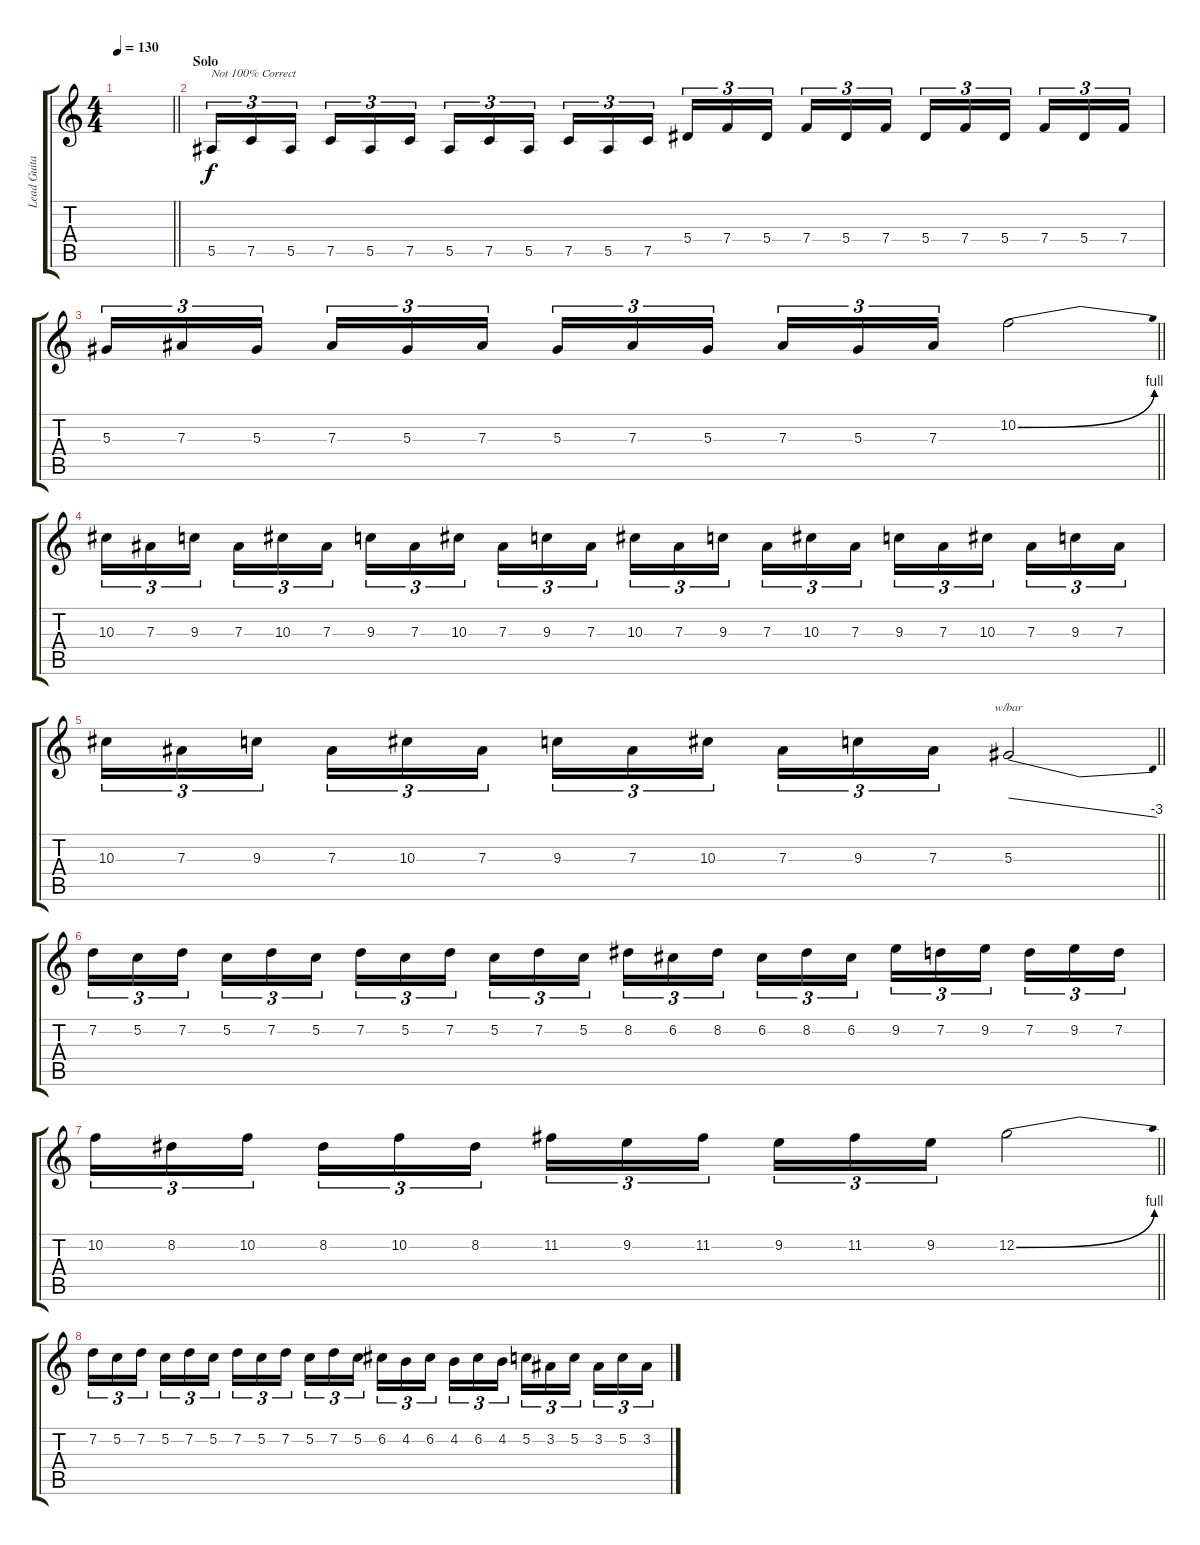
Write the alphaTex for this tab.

\track ("Lead Guitar" "Lead Guita") {instrument distortionguitar}
\staff {score tabs}
\tuning (C4 G3 Eb3 Bb2 F2 C2) {hide}
\ts (4 4)
\tempo 130
\clef g2
\barLineRight lightlight
\ks c
|
\section ("" "Solo")
5.5.16{tu (3 2) txt "Not 100% Correct"} 7.5.16{tu (3 2)} 5.5.16{tu (3 2) beam splitsecondary} 7.5.16{tu (3 2)} 5.5.16{tu (3 2)} 7.5.16{tu (3 2)} 5.5.16{tu (3 2)} 7.5.16{tu (3 2)} 5.5.16{tu (3 2) beam splitsecondary} 7.5.16{tu (3 2)} 5.5.16{tu (3 2)} 7.5.16{tu (3 2)} 5.4.16{tu (3 2)} 7.4.16{tu (3 2)} 5.4.16{tu (3 2) beam splitsecondary} 7.4.16{tu (3 2)} 5.4.16{tu (3 2)} 7.4.16{tu (3 2)} 5.4.16{tu (3 2)} 7.4.16{tu (3 2)} 5.4.16{tu (3 2) beam splitsecondary} 7.4.16{tu (3 2)} 5.4.16{tu (3 2)} 7.4.16{tu (3 2)} |
\barLineRight lightlight
5.3.16{tu (3 2)} 7.3.16{tu (3 2)} 5.3.16{tu (3 2) beam splitsecondary} 7.3.16{tu (3 2)} 5.3.16{tu (3 2)} 7.3.16{tu (3 2)} 5.3.16{tu (3 2)} 7.3.16{tu (3 2)} 5.3.16{tu (3 2) beam splitsecondary} 7.3.16{tu (3 2)} 5.3.16{tu (3 2)} 7.3.16{tu (3 2)} 10.2{be (bend 0 0 60 4)}.2 |
10.3.16{tu (3 2)} 7.3.16{tu (3 2)} 9.3.16{tu (3 2) beam splitsecondary} 7.3.16{tu (3 2)} 10.3.16{tu (3 2)} 7.3.16{tu (3 2)} 9.3.16{tu (3 2)} 7.3.16{tu (3 2)} 10.3.16{tu (3 2) beam splitsecondary} 7.3.16{tu (3 2)} 9.3.16{tu (3 2)} 7.3.16{tu (3 2)} 10.3.16{tu (3 2)} 7.3.16{tu (3 2)} 9.3.16{tu (3 2) beam splitsecondary} 7.3.16{tu (3 2)} 10.3.16{tu (3 2)} 7.3.16{tu (3 2)} 9.3.16{tu (3 2)} 7.3.16{tu (3 2)} 10.3.16{tu (3 2) beam splitsecondary} 7.3.16{tu (3 2)} 9.3.16{tu (3 2)} 7.3.16{tu (3 2)} |
\barLineRight lightlight
10.3.16{tu (3 2)} 7.3.16{tu (3 2)} 9.3.16{tu (3 2) beam splitsecondary} 7.3.16{tu (3 2)} 10.3.16{tu (3 2)} 7.3.16{tu (3 2)} 9.3.16{tu (3 2)} 7.3.16{tu (3 2)} 10.3.16{tu (3 2) beam splitsecondary} 7.3.16{tu (3 2)} 9.3.16{tu (3 2)} 7.3.16{tu (3 2)} 5.3.2{tbe (dive default 0 0 60 -12)} |
7.2.16{tu (3 2)} 5.2.16{tu (3 2)} 7.2.16{tu (3 2) beam splitsecondary} 5.2.16{tu (3 2)} 7.2.16{tu (3 2)} 5.2.16{tu (3 2)} 7.2.16{tu (3 2)} 5.2.16{tu (3 2)} 7.2.16{tu (3 2) beam splitsecondary} 5.2.16{tu (3 2)} 7.2.16{tu (3 2)} 5.2.16{tu (3 2)} 8.2.16{tu (3 2)} 6.2.16{tu (3 2)} 8.2.16{tu (3 2) beam splitsecondary} 6.2.16{tu (3 2)} 8.2.16{tu (3 2)} 6.2.16{tu (3 2)} 9.2.16{tu (3 2)} 7.2.16{tu (3 2)} 9.2.16{tu (3 2) beam splitsecondary} 7.2.16{tu (3 2)} 9.2.16{tu (3 2)} 7.2.16{tu (3 2)} |
\barLineRight lightlight
10.2.16{tu (3 2)} 8.2.16{tu (3 2)} 10.2.16{tu (3 2) beam splitsecondary} 8.2.16{tu (3 2)} 10.2.16{tu (3 2)} 8.2.16{tu (3 2)} 11.2.16{tu (3 2)} 9.2.16{tu (3 2)} 11.2.16{tu (3 2) beam splitsecondary} 9.2.16{tu (3 2)} 11.2.16{tu (3 2)} 9.2.16{tu (3 2)} 12.2{be (bend 0 0 60 4)}.2 |
7.2.16{tu (3 2)} 5.2.16{tu (3 2)} 7.2.16{tu (3 2) beam splitsecondary} 5.2.16{tu (3 2)} 7.2.16{tu (3 2)} 5.2.16{tu (3 2)} 7.2.16{tu (3 2)} 5.2.16{tu (3 2)} 7.2.16{tu (3 2) beam splitsecondary} 5.2.16{tu (3 2)} 7.2.16{tu (3 2)} 5.2.16{tu (3 2)} 6.2.16{tu (3 2)} 4.2.16{tu (3 2)} 6.2.16{tu (3 2) beam splitsecondary} 4.2.16{tu (3 2)} 6.2.16{tu (3 2)} 4.2.16{tu (3 2)} 5.2.16{tu (3 2)} 3.2.16{tu (3 2)} 5.2.16{tu (3 2) beam splitsecondary} 3.2.16{tu (3 2)} 5.2.16{tu (3 2)} 3.2.16{tu (3 2)}
